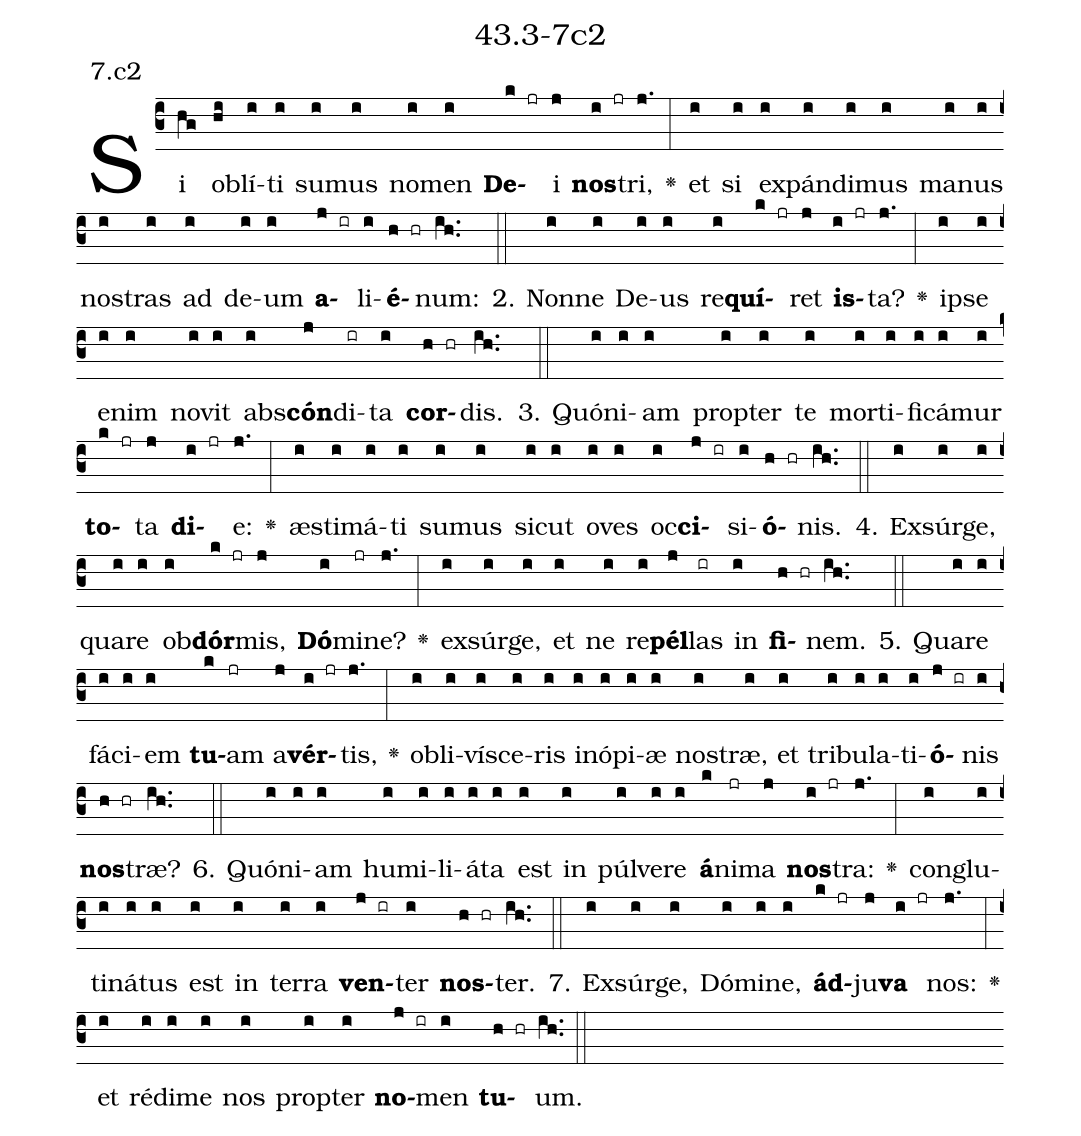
name: 43.3-7c2;
annotation: 7.c2;
%%
(c3)Si(hg) ob(hi)lí(i)ti(i) su(i)mus(i) no(i)men(i) <b>De</b>(k jr)i(j) <b>nos</b>(i jr)tri,(j.) <v>\greheightstar</v>(:) et(i) si(i) ex(i)pán(i)di(i)mus(i) ma(i)nus(i) nos(i)tras(i) ad(i) de(i)um(i) <b>a</b>(j ir)li(i)<b>é</b>(h hr)num:(ih..) (::)
2. Non(i)ne(i) De(i)us(i) re(i)<b>quí</b>(k jr)ret(j) <b>is</b>(i jr)ta?(j.) <v>\greheightstar</v>(:) ip(i)se(i) e(i)nim(i) no(i)vit(i) abs(i)<b>cón</b>(j)di(ir)ta(i) <b>cor</b>(h hr)dis.(ih..) (::)
3. Quón(i)i(i)am(i) prop(i)ter(i) te(i) mor(i)ti(i)fi(i)cá(i)mur(i) <b>to</b>(k jr)ta(j) <b>di</b>(i jr)e:(j.) <v>\greheightstar</v>(:) æs(i)ti(i)má(i)ti(i) su(i)mus(i) sic(i)ut(i) o(i)ves(i) oc(i)<b>ci</b>(j ir)si(i)<b>ó</b>(h hr)nis.(ih..) (::)
4. Ex(i)súr(i)ge,(i) qua(i)re(i) ob(i)<b>dór</b>(k jr)mis,(j) <b>Dó</b>(i)mi(jr)ne?(j.) <v>\greheightstar</v>(:) ex(i)súr(i)ge,(i) et(i) ne(i) re(i)<b>pél</b>(j)las(ir) in(i) <b>fi</b>(h hr)nem.(ih..) (::)
5. Qua(i)re(i) fá(i)ci(i)em(i) <b>tu</b>(k)am(jr) a(j)<b>vér</b>(i jr)tis,(j.) <v>\greheightstar</v>(:) ob(i)li(i)ví(i)sce(i)ris(i) in(i)ó(i)pi(i)æ(i) nos(i)træ,(i) et(i) tri(i)bu(i)la(i)ti(i)<b>ó</b>(j ir)nis(i) <b>nos</b>(h hr)træ?(ih..) (::)
6. Quón(i)i(i)am(i) hu(i)mi(i)li(i)á(i)ta(i) est(i) in(i) púl(i)ve(i)re(i) <b>á</b>(k)ni(jr)ma(j) <b>nos</b>(i jr)tra:(j.) <v>\greheightstar</v>(:) con(i)glu(i)ti(i)ná(i)tus(i) est(i) in(i) ter(i)ra(i) <b>ven</b>(j ir)ter(i) <b>nos</b>(h hr)ter.(ih..) (::)
7. Ex(i)súr(i)ge,(i) Dó(i)mi(i)ne,(i) <b>ád</b>(k jr)ju(j)<b>va</b>(i jr) nos:(j.) <v>\greheightstar</v>(:) et(i) réd(i)i(i)me(i) nos(i) prop(i)ter(i) <b>no</b>(j ir)men(i) <b>tu</b>(h hr)um.(ih..) (::)
